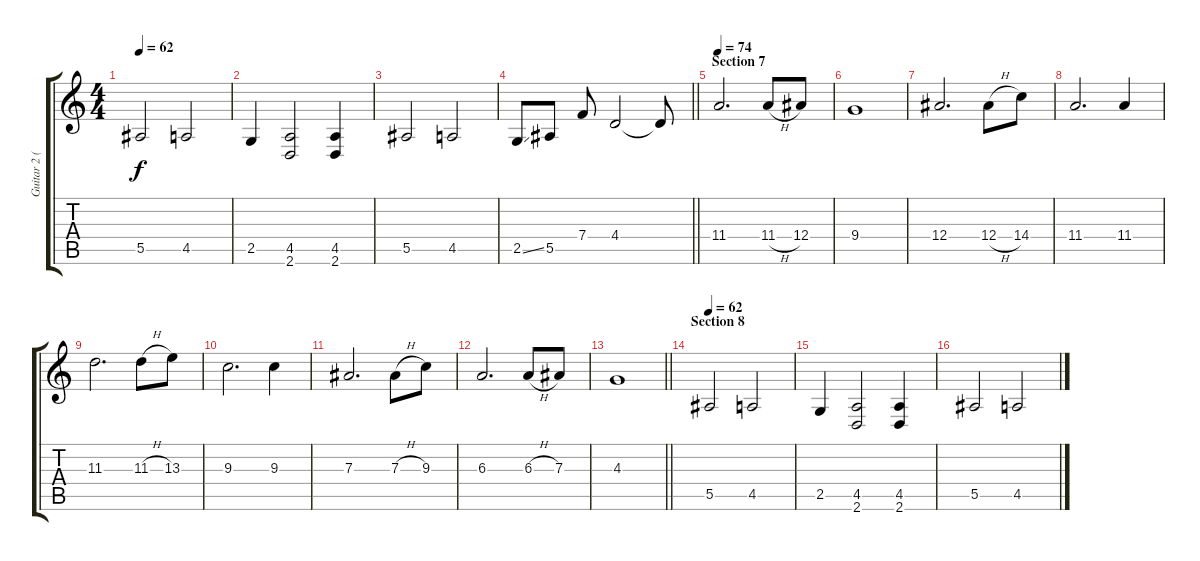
\track ("Guitar 2 (Distortion)" "Guitar 2 (") {instrument distortionguitar}
\staff {score tabs}
\tuning (C4 G3 Eb3 Bb2 F2 C2) {hide}
\ts (4 4)
\tempo 62
\clef g2
\ks c
5.5.2{dy f} 4.5.2 |
2.5.4 (4.5 2.6).2 (4.5 2.6).4 |
5.5.2 4.5.2 |
\barLineRight lightlight
2.5{ss}.8 5.5.8 7.4.8 4.4.2 4.4{t}.8 |
\section ("" "Section 7")
\tempo 74
11.4.2{d} 11.4{h}.8 12.4.8 |
9.4.1 |
12.4.2{d} 12.4{h}.8 14.4.8 |
11.4.2{d} 11.4.4 |
11.3.2{d} 11.3{h}.8 13.3.8 |
9.3.2{d} 9.3.4 |
7.3.2{d} 7.3{h}.8 9.3.8 |
6.3.2{d} 6.3{h}.8 7.3.8 |
\barLineRight lightlight
4.3.1 |
\section ("" "Section 8")
\tempo 62
5.5.2 4.5.2 |
2.5.4 (4.5 2.6).2 (4.5 2.6).4 |
5.5.2 4.5.2
